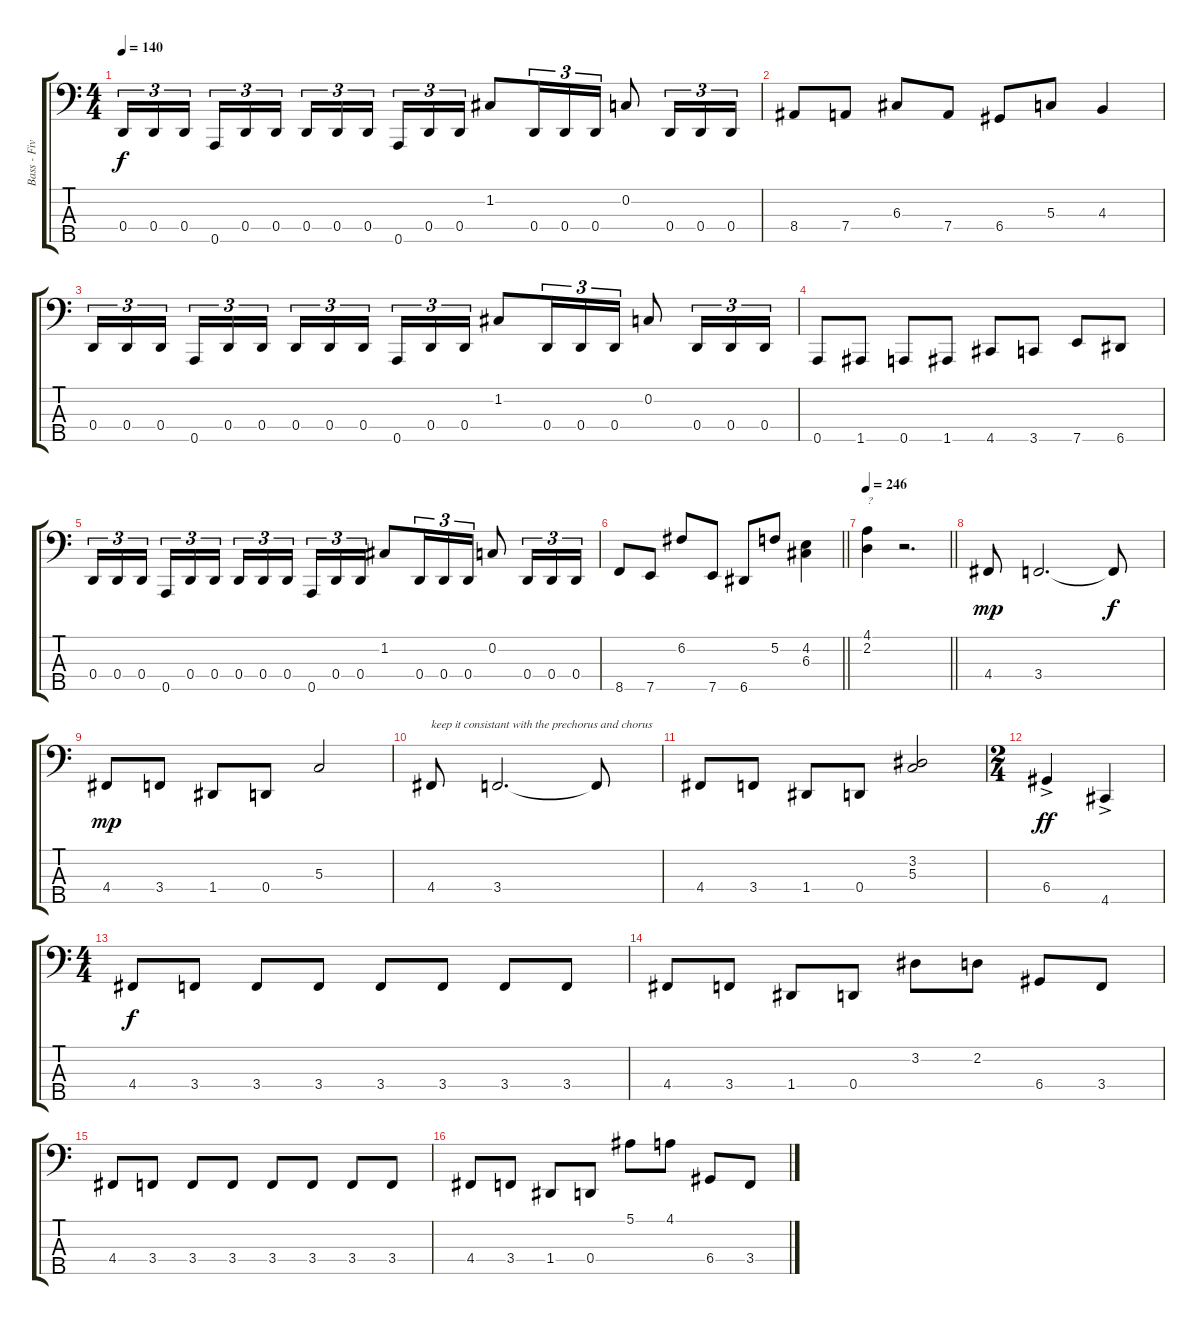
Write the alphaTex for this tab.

\track ("Bass - Five String" "Bass - Fiv") {instrument electricbassfinger}
\staff {score tabs}
\tuning (F2 C2 G1 D1 A0) {hide}
\ts (4 4)
\tempo 140
\clef f4
\ks c
0.4.16{tu (3 2) dy f} 0.4.16{tu (3 2)} 0.4.16{tu (3 2) beam splitsecondary} 0.5.16{tu (3 2)} 0.4.16{tu (3 2) beam merge} 0.4.16{tu (3 2) beam split} 0.4.16{tu (3 2) beam merge} 0.4.16{tu (3 2) beam merge} 0.4.16{tu (3 2) beam splitsecondary} 0.5.16{tu (3 2) beam merge} 0.4.16{tu (3 2)} 0.4.16{tu (3 2) beam split} 1.2.8{beam merge} 0.4.16{tu (3 2)} 0.4.16{tu (3 2)} 0.4.16{tu (3 2)} 0.2.8 0.4.16{tu (3 2)} 0.4.16{tu (3 2)} 0.4.16{tu (3 2)} |
8.4.8 7.4.8 6.3.8 7.4.8 6.4.8 5.3.8 4.3.4 |
0.4.16{tu (3 2)} 0.4.16{tu (3 2)} 0.4.16{tu (3 2) beam splitsecondary} 0.5.16{tu (3 2)} 0.4.16{tu (3 2) beam merge} 0.4.16{tu (3 2) beam split} 0.4.16{tu (3 2) beam merge} 0.4.16{tu (3 2) beam merge} 0.4.16{tu (3 2) beam splitsecondary} 0.5.16{tu (3 2) beam merge} 0.4.16{tu (3 2)} 0.4.16{tu (3 2) beam split} 1.2.8{beam merge} 0.4.16{tu (3 2)} 0.4.16{tu (3 2)} 0.4.16{tu (3 2)} 0.2.8 0.4.16{tu (3 2)} 0.4.16{tu (3 2)} 0.4.16{tu (3 2)} |
0.5.8 1.5.8 0.5.8 1.5.8 4.5.8 3.5.8 7.5.8 6.5.8 |
0.4.16{tu (3 2)} 0.4.16{tu (3 2)} 0.4.16{tu (3 2) beam splitsecondary} 0.5.16{tu (3 2)} 0.4.16{tu (3 2) beam merge} 0.4.16{tu (3 2) beam split} 0.4.16{tu (3 2) beam merge} 0.4.16{tu (3 2) beam merge} 0.4.16{tu (3 2) beam splitsecondary} 0.5.16{tu (3 2) beam merge} 0.4.16{tu (3 2)} 0.4.16{tu (3 2) beam split} 1.2.8{beam merge} 0.4.16{tu (3 2)} 0.4.16{tu (3 2)} 0.4.16{tu (3 2)} 0.2.8 0.4.16{tu (3 2)} 0.4.16{tu (3 2)} 0.4.16{tu (3 2)} |
\barLineRight lightlight
8.5.8 7.5.8 6.2.8 7.5.8 6.5.8 5.2.8 (4.2 6.3).4 |
\section ("" "")
\tempo 246
\barLineRight lightlight
(4.1 2.2).4{txt "?"} r.2{d} |
\section ("" "")
4.4.8{dy mp} 3.4.2{d} 3.4{t}.8{dy f} |
4.4.8{dy mp} 3.4.8 1.4.8 0.4.8 5.3.2 |
4.4.8{txt "keep it consistant with the prechorus and chorus"} 3.4.2{d} 3.4{t}.8 |
4.4.8 3.4.8 1.4.8 0.4.8 (3.2 5.3).2 |
\ts (2 4)
6.4{ac}.4{dy ff} 4.5{ac}.4 |
\ts (4 4)
4.4.8{dy f} 3.4.8 3.4.8 3.4.8 3.4.8 3.4.8 3.4.8 3.4.8 |
4.4.8 3.4.8 1.4.8 0.4.8 3.2.8 2.2.8 6.4.8 3.4.8 |
4.4.8 3.4.8 3.4.8 3.4.8 3.4.8 3.4.8 3.4.8 3.4.8 |
4.4.8 3.4.8 1.4.8 0.4.8 5.1.8 4.1.8 6.4.8 3.4.8
